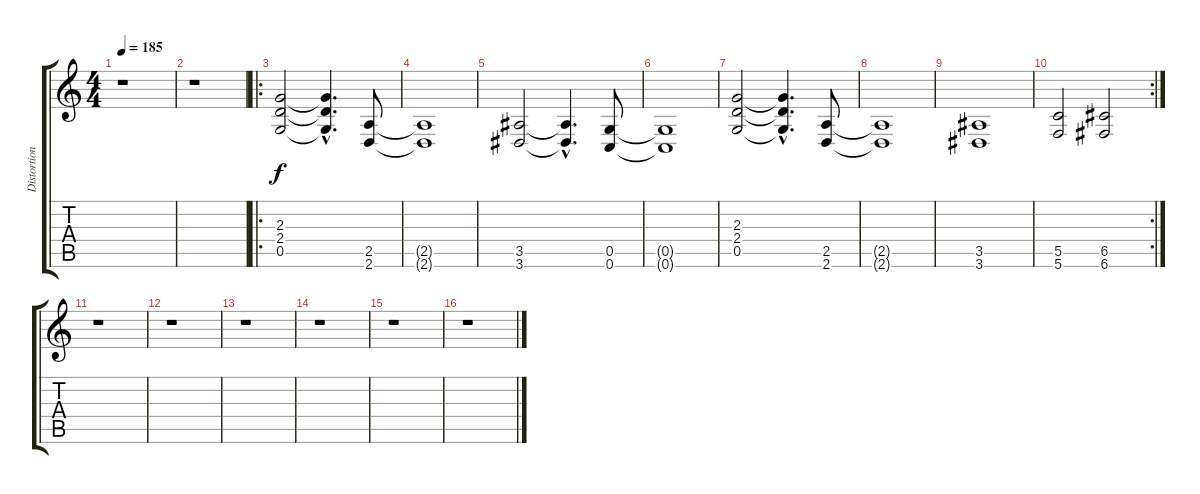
\track ("Distortion Guitar 3" "Distortion") {instrument distortionguitar}
\staff {score tabs}
\tuning (D4 A3 F3 C3 G2 C2) {hide}
\ts (4 4)
\tempo 185
\clef g2
\ks c
r.1{dy f} |
r.1 |
\ro
(2.3 2.4 0.5).2 (2.3{hac t} 2.4{hac t} 0.5{hac t}).4{d} (2.5 2.6).8 |
(2.5{t} 2.6{t}).1 |
(3.5 3.6).2 (3.5{hac t} 3.6{hac t}).4{d} (0.5 0.6).8 |
(0.5{t} 0.6{t}).1 |
(2.3 2.4 0.5).2 (2.3{hac t} 2.4{hac t} 0.5{hac t}).4{d} (2.5 2.6).8 |
(2.5{t} 2.6{t}).1 |
(3.5 3.6).1 |
\rc 2
(5.5 5.6).2 (6.5 6.6).2 |
r.1 |
r.1 |
r.1 |
r.1 |
r.1 |
r.1
